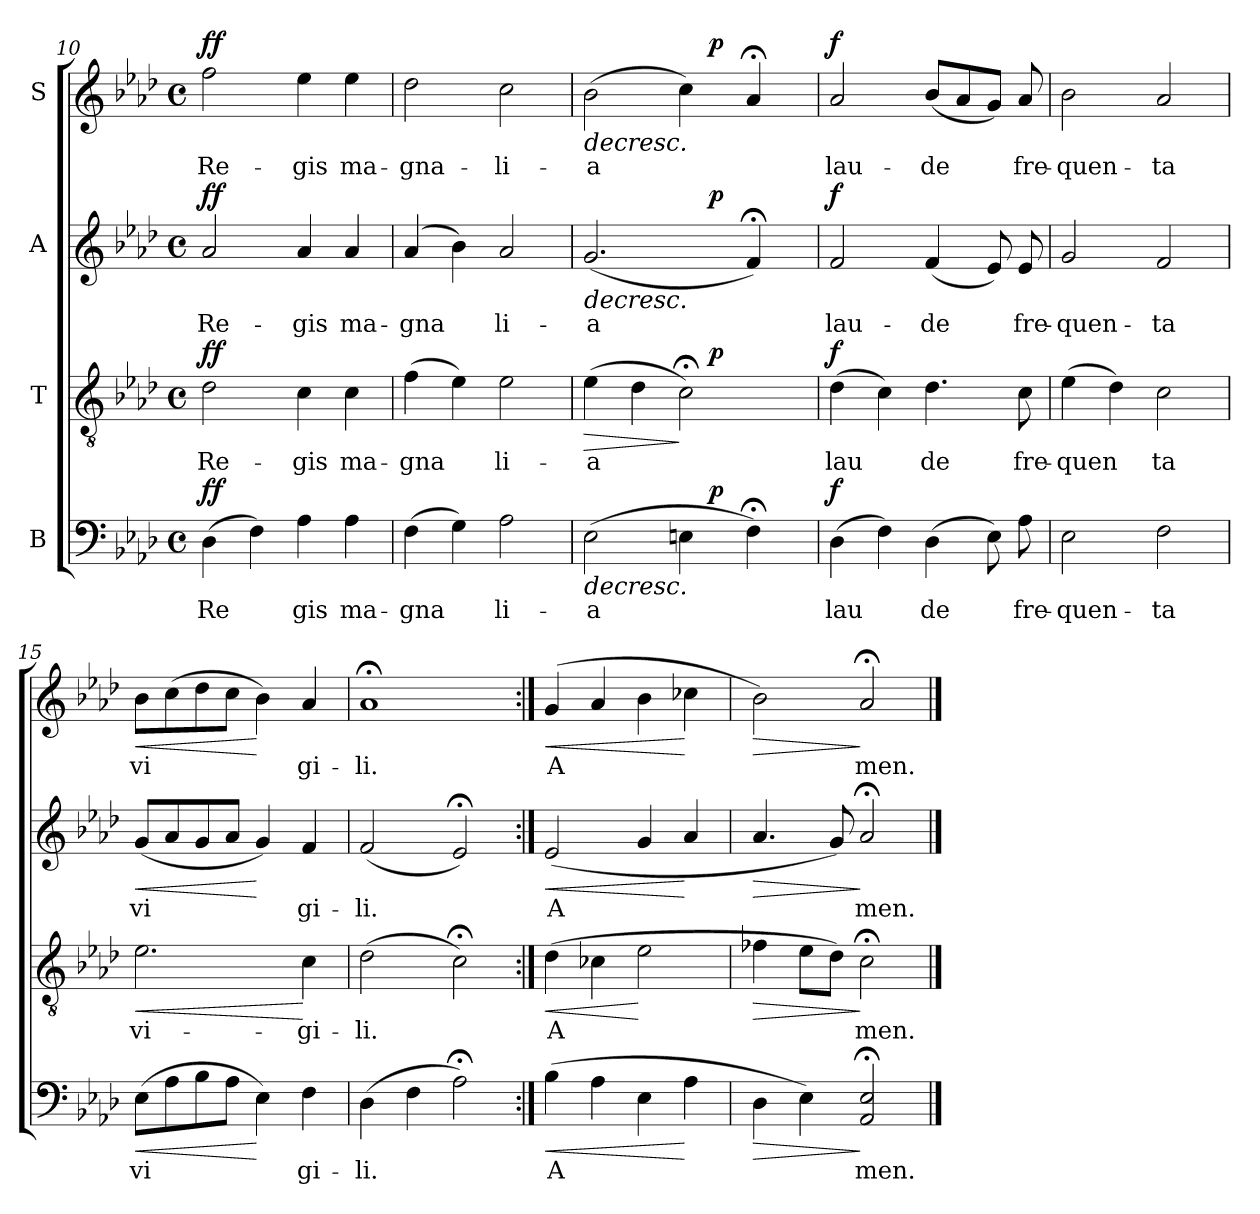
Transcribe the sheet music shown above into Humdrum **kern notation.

**kern	**text	**dynam	**kern	**text	**dynam	**kern	**text	**dynam	**kern	**text	**dynam
*part4	*part4	*part4	*part3	*part3	*part3	*part2	*part2	*part2	*part1	*part1	*part1
*staff4	*staff4	*staff4	*staff3	*staff3	*staff3	*staff2	*staff2	*staff2	*staff1	*staff1	*staff1
*I"B	*	*	*I"T	*	*	*I"A	*	*	*I"S	*	*
*clefF4	*	*	*clefGv2	*	*	*clefG2	*	*	*clefG2	*	*
*k[b-e-a-d-]	*	*	*k[b-e-a-d-]	*	*	*k[b-e-a-d-]	*	*	*k[b-e-a-d-]	*	*
*A-:	*	*	*A-:	*	*	*A-:	*	*	*A-:	*	*
*M4/4	*	*	*M4/4	*	*	*M4/4	*	*	*M4/4	*	*
*met(c)	*	*	*met(c)	*	*	*met(c)	*	*	*met(c)	*	*
=10	=10	=10	=10	=10	=10	=10	=10	=10	=10	=10	=10
!	!LO:LY:b:cj	!LO:DY:a	!	!LO:LY:b:cj	!LO:DY:a	!	!LO:LY:b:cj	!LO:DY:a	!	!LO:LY:b:cj	!LO:DY:a
(>4D-\	Re-	ff	2d-\	Re-	ff	2a-/	Re-	ff	2ff\	Re-	ff
!	!LO:LY:b:cj	!	!	!	!	!	!	!	!	!	!
4F\)	--	.	.	.	.	.	.	.	.	.	.
!	!LO:LY:b:cj	!	!	!LO:LY:b:cj	!	!	!LO:LY:b:cj	!	!	!LO:LY:b:cj	!
4A-\	-gis	.	4c\	-gis	.	4a-/	-gis	.	4ee-\	-gis	.
!	!LO:LY:b:cj	!	!	!LO:LY:b:cj	!	!	!LO:LY:b:cj	!	!	!LO:LY:b:cj	!
4A-\	ma-	.	4c\	ma-	.	4a-/	ma-	.	4ee-\	ma-	.
=11	=11	=11	=11	=11	=11	=11	=11	=11	=11	=11	=11
!	!LO:LY:b:cj	!	!	!LO:LY:b:cj	!	!	!LO:LY:b:cj	!	!	!LO:LY:b:cj	!
(>4F\	-gna-	.	(>4f\	-gna-	.	(<4a-/	-gna-	.	2dd-\	-gna-	.
!	!LO:LY:b:cj	!	!	!LO:LY:b:cj	!	!	!LO:LY:b:cj	!	!	!	!
4G\)	--	.	4e-\)	--	.	4b-\)	--	.	.	.	.
!	!LO:LY:b:cj	!	!	!LO:LY:b:cj	!	!	!LO:LY:b:cj	!	!	!LO:LY:b:cj	!
2A-\	-li-	.	2e-\	-li-	.	2a-/	-li-	.	2cc\	-li-	.
=12	=12	=12	=12	=12	=12	=12	=12	=12	=12	=12	=12
!	!LO:LY:b:cj	!LO:HP:b	!	!LO:LY:b:cj	!LO:HP:b	!	!LO:LY:b:cj	!LO:HP:b	!	!LO:LY:b:cj	!LO:HP:b
*^	*	*	*^	*	*	*^	*	*	*^	*	*
(>2E-\	2ryy	-a	>	(>4e-\	2ryy	-a	>	(<2.g/	2ryy	-a	>	(>2b-\	2ryy	-a	>
!	!	!	!	!	!	!LO:LY:b:cj	!	!	!	!	!	!	!	!	!
.	.	.	.	4d-\	.	.	.	.	.	.	.	.	.	.	.
!	!	!LO:LY:b:cj	!	!	!	!LO:LY:b:cj	!	!	!	!	!	!	!	!LO:LY:b:cj	!
4En\	16ryy	.	.	2c;<\)	16ryy	.	]	.	16ryy	.	.	4cc\)	16ryy	.	.
.	64ryy	.	.	.	64ryy	.	.	.	64ryy	.	.	.	64ryy	.	.
!	!	!	!LO:DY:a	!	!	!	!LO:DY:a	!	!	!	!LO:DY:a	!	!	!	!LO:DY:a
.	4ryy	.	p	.	4ryy	.	p	.	4ryy	.	p	.	4ryy	.	p
!	!	!LO:LY:b:cj	!	!	!	!	!	!	!	!LO:LY:b:cj	!	!	!	!LO:LY:b:cj	!
4F;<\)	.	.	]	.	.	.	.	4f;</)	.	.	]	4a-;</	.	.	]
.	8ryy	.	.	.	8ryy	.	.	.	8ryy	.	.	.	8ryy	.	.
.	32.ryy	.	.	.	32.ryy	.	.	.	32.ryy	.	.	.	32.ryy	.	.
!!LO:PB:g=z
=13	=13	=13	=13	=13	=13	=13	=13	=13	=13	=13	=13	=13	=13	=13	=13
!	!	!LO:LY:b:cj	!LO:DY:b	!	!	!LO:LY:b:cj	!LO:DY:a	!	!	!LO:LY:b:cj	!LO:DY:a	!	!	!LO:LY:b:cj	!LO:DY:a
*v	*v	*	*	*	*	*	*	*v	*v	*	*	*v	*v	*	*
*	*	*	*v	*v	*	*	*	*	*	*	*	*
(>4D-\	lau-	f	(>4d-\	lau-	f	2f/	lau-	f	2a-/	lau-	f
!	!LO:LY:b:cj	!	!	!LO:LY:b:cj	!	!	!	!	!	!	!
4F\)	--	.	4c\)	--	.	.	.	.	.	.	.
!	!LO:LY:b:cj	!	!	!LO:LY:b:cj	!	!	!LO:LY:b:cj	!	!	!LO:LY:b:cj	!
(>4D-\	-de	.	4.d-\	-de	.	(<4f/	-de	.	(<8b-/L	-de	.
!	!	!	!	!	!	!	!	!	!	!LO:LY:b:cj	!
.	.	.	.	.	.	.	.	.	8a-/	.	.
!	!LO:LY:b:cj	!	!	!	!	!	!LO:LY:b:cj	!	!	!LO:LY:b:cj	!
8E-\)	.	.	.	.	.	8e-/)	.	.	8g/J)	.	.
!	!LO:LY:b:cj	!	!	!LO:LY:b:cj	!	!	!LO:LY:b:cj	!	!	!LO:LY:b:cj	!
8A-\	fre-	.	8c\	fre-	.	8e-/	fre-	.	8a-/	fre-	.
=14	=14	=14	=14	=14	=14	=14	=14	=14	=14	=14	=14
!	!LO:LY:b:cj	!	!	!LO:LY:b:cj	!	!	!LO:LY:b:cj	!	!	!LO:LY:b:cj	!
2E-\	-quen-	.	(>4e-\	-quen-	.	2g/	-quen-	.	2b-\	-quen-	.
!	!	!	!	!LO:LY:b:cj	!	!	!	!	!	!	!
.	.	.	4d-\)	--	.	.	.	.	.	.	.
!	!LO:LY:b:cj	!	!	!LO:LY:b:cj	!	!	!LO:LY:b:cj	!	!	!LO:LY:b:cj	!
2F\	-ta	.	2c\	-ta	.	2f/	-ta	.	2a-/	-ta	.
=15	=15	=15	=15	=15	=15	=15	=15	=15	=15	=15	=15
!	!LO:LY:b:cj	!LO:HP:b	!	!LO:LY:b:cj	!LO:HP:b	!	!LO:LY:b:cj	!LO:HP:b	!	!LO:LY:b:cj	!LO:HP:b
(>8E-\L	vi-	<	2.e-\	vi-	<	(<8g/L	vi-	<	8b-\L	vi-	<
!	!LO:LY:b:cj	!	!	!	!	!	!LO:LY:b:cj	!	!	!LO:LY:b:cj	!
8A-\	--	.	.	.	.	8a-/	--	.	(>8cc\	--	.
!	!LO:LY:b:cj	!	!	!	!	!	!LO:LY:b:cj	!	!	!LO:LY:b:cj	!
8B-\	--	.	.	.	.	8g/	--	.	8dd-\	--	.
!	!LO:LY:b:cj	!	!	!	!	!	!LO:LY:b:cj	!	!	!LO:LY:b:cj	!
8A-\J	--	.	.	.	.	8a-/J	--	.	8cc\J	--	.
!	!LO:LY:b:cj	!	!	!	!	!	!LO:LY:b:cj	!	!	!LO:LY:b:cj	!
4E-\)	--	[	.	.	.	4g/)	--	[	4b-\)	--	[
!	!LO:LY:b:cj	!	!	!LO:LY:b:cj	!	!	!LO:LY:b:cj	!	!	!LO:LY:b:cj	!
4F\	-gi-	.	4c\	-gi-	[	4f/	-gi-	.	4a-/	-gi-	.
=16	=16	=16	=16	=16	=16	=16	=16	=16	=16	=16	=16
!	!LO:LY:b:cj	!	!	!LO:LY:b:cj	!	!	!LO:LY:b:cj	!	!	!LO:LY:b:cj	!
(>4D-\	-li.	.	(>2d-\	-li.	.	(<2f/	-li.	.	1a-;<	-li.	.
!	!LO:LY:b:cj	!	!	!	!	!	!	!	!	!	!
4F\	.	.	.	.	.	.	.	.	.	.	.
!	!LO:LY:b:cj	!	!	!LO:LY:b:cj	!	!	!LO:LY:b:cj	!	!	!	!
2A-;<\)	.	.	2c;<\)	.	.	2e-;</)	.	.	.	.	.
=17:|!	=17:|!	=17:|!	=17:|!	=17:|!	=17:|!	=17:|!	=17:|!	=17:|!	=17:|!	=17:|!	=17:|!
!	!LO:LY:b:cj	!LO:HP:b	!	!LO:LY:b:cj	!LO:HP:b	!	!LO:LY:b:cj	!LO:HP:b	!	!LO:LY:b:cj	!LO:HP:b
(>4B-\	A-	<	(>4d-\	A-	<	(<2e-/	A-	<	(>4g/	A-	<
!	!LO:LY:b:cj	!	!	!LO:LY:b:cj	!	!	!	!	!	!LO:LY:b:cj	!
4A-\	--	.	4c-X\	--	.	.	.	.	4a-/	--	.
!	!LO:LY:b:cj	!	!	!LO:LY:b:cj	!	!	!LO:LY:b:cj	!	!	!LO:LY:b:cj	!
4E-\	--	.	2e-\	--	[	4g/	--	.	4b-\	--	.
!	!LO:LY:b:cj	!	!	!	!	!	!LO:LY:b:cj	!	!	!LO:LY:b:cj	!
4A-\	--	[	.	.	.	4a-/	--	[	4cc-X\	--	[
=18	=18	=18	=18	=18	=18	=18	=18	=18	=18	=18	=18
!	!LO:LY:b:cj	!LO:HP:b	!	!LO:LY:b:cj	!LO:HP:b	!	!LO:LY:b:cj	!LO:HP:b	!	!LO:LY:b:cj	!LO:HP:b
4D-\	--	>	4f-X\	--	>	4.a-/	--	>	2b-\)	--	>
!	!LO:LY:b:cj	!	!	!LO:LY:b:cj	!	!	!	!	!	!	!
4E-\)	--	.	8e-\L	--	.	.	.	.	.	.	.
!	!	!	!	!LO:LY:b:cj	!	!	!LO:LY:b:cj	!	!	!	!
.	.	.	8d-\J)	--	.	8g/)	--	.	.	.	.
!	!LO:LY:b:cj	!	!	!LO:LY:b:cj	!	!	!LO:LY:b:cj	!	!	!LO:LY:b:cj	!
2E-/;< 2AA-/;<	-men.	]	2c;<\	-men.	]	2a-;</	-men.	]	2a-;</	-men.	]
==	==	==	==	==	==	==	==	==	==	==	==
*-	*-	*-	*-	*-	*-	*-	*-	*-	*-	*-	*-
